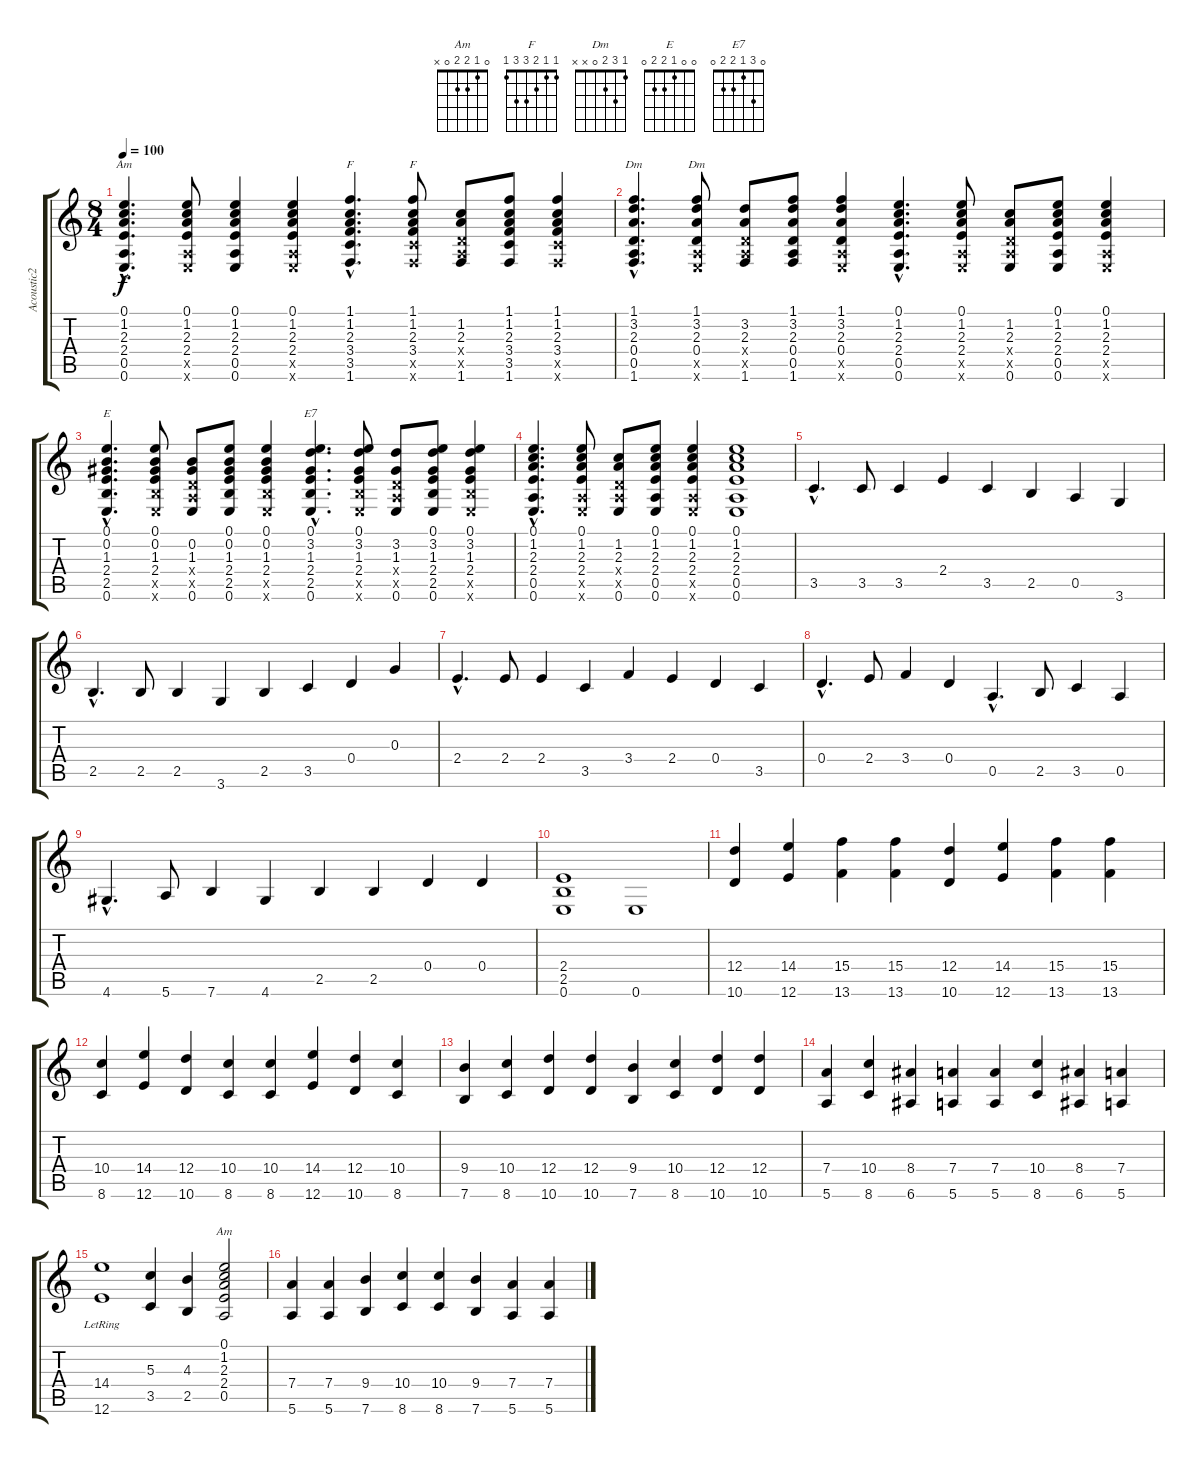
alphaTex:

\track ("Acoustic2" "Acoustic2") {instrument acousticguitarnylon}
\staff {score tabs}
\tuning (E4 B3 G3 D3 A2 E2) {hide}
\chord ("Am" 0 1 2 2 0 0)
\chord ("F" 1 1 2 3 0 1)
\chord ("F" 1 1 2 3 3 1)
\chord ("Dm" 1 3 2 0 0 x)
\chord ("Dm" 1 3 2 0 x x)
\chord ("E" 0 0 1 2 2 0)
\chord ("E7" 0 3 1 2 2 0)
\chord ("Am" 0 1 2 2 0 x)
\ts (8 4)
\tempo 100
\clef g2
\ks c
(0.1{hac} 1.2{hac} 2.3{hac} 2.4{hac} 0.5{hac} 0.6{hac}).4{d ch "Am" dy f} (0.1 1.2 2.3 2.4 0.5{x} 0.6{x}).8 (0.1 1.2 2.3 2.4 0.5 0.6).4 (0.1 1.2 2.3 2.4 0.5{x} 0.6{x}).4 (1.1{hac} 1.2{hac} 2.3{hac} 3.4{hac} 3.5{hac} 1.6{hac}).4{d ch "F"} (1.1 1.2 2.3 3.4 3.5{x} 1.6{x}).8{ch "F"} (1.2 2.3 0.4{x} 0.5{x} 1.6).8 (1.1 1.2 2.3 3.4 3.5 1.6).8 (1.1 1.2 2.3 3.4 3.5{x} 1.6{x}).4 |
(1.1{hac} 3.2{hac} 2.3{hac} 0.4{hac} 0.5{hac} 1.6{hac}).4{d ch "Dm"} (1.1 3.2 2.3 0.4 0.5{x} 0.6{x}).8{ch "Dm"} (3.2 2.3 0.4{x} 0.5{x} 1.6).8 (1.1 3.2 2.3 0.4 0.5 1.6).8 (1.1 3.2 2.3 0.4 0.5{x} 0.6{x}).4 (0.1{hac} 1.2{hac} 2.3{hac} 2.4{hac} 0.5{hac} 0.6{hac}).4{d} (0.1 1.2 2.3 2.4 0.5{x} 0.6{x}).8 (1.2 2.3 0.4{x} 0.5{x} 0.6).8 (0.1 1.2 2.3 2.4 0.5 0.6).8 (0.1 1.2 2.3 2.4 0.5{x} 0.6{x}).4 |
(0.1{hac} 0.2{hac} 1.3{hac} 2.4{hac} 2.5{hac} 0.6{hac}).4{d ch "E"} (0.1 0.2 1.3 2.4 2.5{x} 0.6{x}).8 (0.2 1.3 0.4{x} 0.5{x} 0.6).8 (0.1 0.2 1.3 2.4 2.5 0.6).8 (0.1 0.2 1.3 2.4 2.5{x} 0.6{x}).4 (0.1{hac} 3.2{hac} 1.3{hac} 2.4{hac} 2.5{hac} 0.6{hac}).4{d ch "E7"} (0.1 3.2 1.3 2.4 2.5{x} 0.6{x}).8 (3.2 1.3 0.4{x} 0.5{x} 0.6).8 (0.1 3.2 1.3 2.4 2.5 0.6).8 (0.1 3.2 1.3 2.4 2.5{x} 0.6{x}).4 |
(0.1{hac} 1.2{hac} 2.3{hac} 2.4{hac} 0.5{hac} 0.6{hac}).4{d} (0.1 1.2 2.3 2.4 0.5{x} 0.6{x}).8 (1.2 2.3 0.4{x} 0.5{x} 0.6).8 (0.1 1.2 2.3 2.4 0.5 0.6).8 (0.1 1.2 2.3 2.4 0.5{x} 0.6{x}).4 (0.1 1.2 2.3 2.4 0.5 0.6).1 |
3.5{hac}.4{d} 3.5.8 3.5.4 2.4.4 3.5.4 2.5.4 0.5.4 3.6.4 |
2.5{hac}.4{d} 2.5.8 2.5.4 3.6.4 2.5.4 3.5.4 0.4.4 0.3.4 |
2.4{hac}.4{d} 2.4.8 2.4.4 3.5.4 3.4.4 2.4.4 0.4.4 3.5.4 |
0.4{hac}.4{d} 2.4.8 3.4.4 0.4.4 0.5{hac}.4{d} 2.5.8 3.5.4 0.5.4 |
4.6{hac}.4{d} 5.6.8 7.6.4 4.6.4 2.5.4 2.5.4 0.4.4 0.4.4 |
(2.4 2.5 0.6).1 0.6.1 |
(12.4 10.6).4 (14.4 12.6).4 (15.4 13.6).4 (15.4 13.6).4 (12.4 10.6).4 (14.4 12.6).4 (15.4 13.6).4 (15.4 13.6).4 |
(10.4 8.6).4 (14.4 12.6).4 (12.4 10.6).4 (10.4 8.6).4 (10.4 8.6).4 (14.4 12.6).4 (12.4 10.6).4 (10.4 8.6).4 |
(9.4 7.6).4 (10.4 8.6).4 (12.4 10.6).4 (12.4 10.6).4 (9.4 7.6).4 (10.4 8.6).4 (12.4 10.6).4 (12.4 10.6).4 |
(7.4 5.6).4 (10.4 8.6).4 (8.4 6.6).4 (7.4 5.6).4 (7.4 5.6).4 (10.4 8.6).4 (8.4 6.6).4 (7.4 5.6).4 |
(14.4 12.6{lr}).1 (5.3 3.5).4 (4.3 2.5).4 (0.1 1.2 2.3 2.4 0.5).2{ch "Am"} |
(7.4 5.6).4 (7.4 5.6).4 (9.4 7.6).4 (10.4 8.6).4 (10.4 8.6).4 (9.4 7.6).4 (7.4 5.6).4 (7.4 5.6).4
